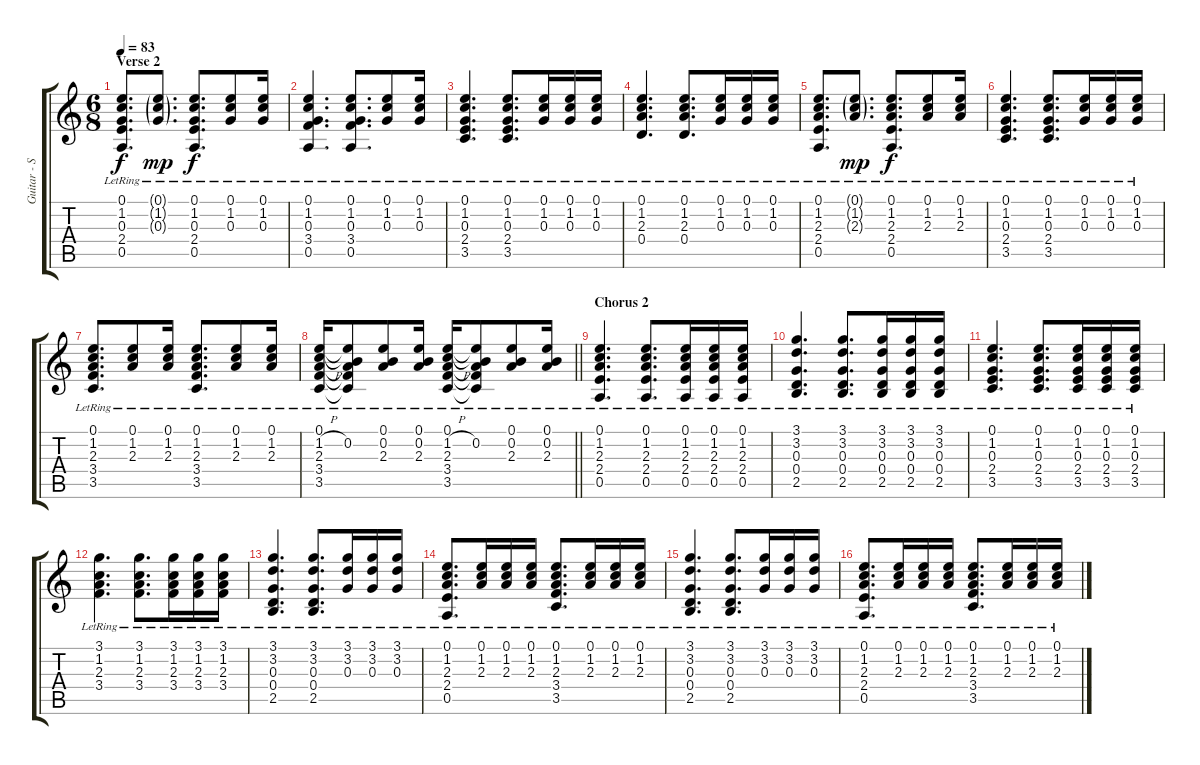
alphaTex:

\track ("Guitar - Simon Neil" "Guitar - S") {instrument electricguitarclean}
\staff {score tabs}
\tuning (E4 B3 G3 D3 A2 D2) {hide}
\ts (6 8)
\section ("" "Verse 2")
\tempo 83
\clef g2
\ks aminor
(0.1{lr} 1.2{lr} 0.3{lr} 2.4{lr} 0.5{lr}).8{d dy f} (0.1{g lr} 1.2{g lr} 0.3{g lr}).8{d dy mp} (0.1{lr} 1.2{lr} 0.3{lr} 2.4{lr} 0.5{lr}).8{d dy f} (0.1{lr} 1.2{lr} 0.3{lr}).8 (0.1{lr} 1.2{lr} 0.3{lr}).16 |
(0.1{lr} 1.2{lr} 0.3{lr} 3.4{lr} 0.5{lr}).4{d} (0.1{lr} 1.2{lr} 0.3{lr} 3.4{lr} 0.5{lr}).8{d} (0.1{lr} 1.2{lr} 0.3{lr}).8 (0.1{lr} 1.2{lr} 0.3{lr}).16 |
(0.1{lr} 1.2{lr} 0.3{lr} 2.4{lr} 3.5{lr}).4{d} (0.1{lr} 1.2{lr} 0.3{lr} 2.4{lr} 3.5{lr}).8{d} (0.1{lr} 1.2{lr} 0.3{lr}).16 (0.1{lr} 1.2{lr} 0.3{lr}).16 (0.1{lr} 1.2{lr} 0.3{lr}).16 |
(0.1{lr} 1.2{lr} 2.3{lr} 0.4{lr}).4{d} (0.1{lr} 1.2{lr} 2.3{lr} 0.4{lr}).8{d} (0.1{lr} 1.2{lr} 0.3{lr}).16 (0.1{lr} 1.2{lr} 0.3{lr}).16 (0.1{lr} 1.2{lr} 0.3{lr}).16 |
(0.1{lr} 1.2{lr} 2.3{lr} 2.4{lr} 0.5{lr}).8{d} (0.1{g lr} 1.2{g lr} 2.3{g lr}).8{d dy mp} (0.1{lr} 1.2{lr} 2.3{lr} 2.4{lr} 0.5{lr}).8{d dy f} (0.1{lr} 1.2{lr} 2.3{lr}).8 (0.1{lr} 1.2{lr} 2.3{lr}).16 |
(0.1{lr} 1.2{lr} 0.3{lr} 2.4{lr} 3.5{lr}).4{d} (0.1{lr} 1.2{lr} 0.3{lr} 2.4{lr} 3.5{lr}).8{d} (0.1{lr} 1.2{lr} 0.3{lr}).16 (0.1{lr} 1.2{lr} 0.3{lr}).16 (0.1{lr} 1.2{lr} 0.3{lr}).16 |
(0.1{lr} 1.2{lr} 2.3{lr} 3.4{lr} 3.5{lr}).8{d} (0.1{lr} 1.2{lr} 2.3{lr}).8 (0.1{lr} 1.2{lr} 2.3{lr}).16 (0.1{lr} 1.2{lr} 2.3{lr} 3.4{lr} 3.5{lr}).8{d} (0.1{lr} 1.2{lr} 2.3{lr}).8 (0.1{lr} 1.2{lr} 2.3{lr}).16 |
\barLineRight lightlight
(0.1{lr} 1.2{h lr} 2.3{lr} 3.4{lr} 3.5{lr}).16 (0.1{t} 0.2{lr} 2.3{t} 3.4{t} 3.5{t}).8 (0.1{lr} 0.2{lr} 2.3{lr}).8 (0.1{lr} 0.2{lr} 2.3{lr}).16 (0.1{lr} 1.2{h lr} 2.3{lr} 3.4{lr} 3.5{lr}).16 (0.1{t} 0.2{lr} 2.3{t} 3.4{t} 3.5{t}).8 (0.1{lr} 0.2{lr} 2.3{lr}).8 (0.1{lr} 0.2{lr} 2.3{lr}).16 |
\section ("" "Chorus 2")
(0.1{lr} 1.2{lr} 2.3{lr} 2.4{lr} 0.5{lr}).4{d} (0.1{lr} 1.2{lr} 2.3{lr} 2.4{lr} 0.5{lr}).8{d} (0.1{lr} 1.2{lr} 2.3{lr} 2.4{lr} 0.5{lr}).16 (0.1{lr} 1.2{lr} 2.3{lr} 2.4{lr} 0.5{lr}).16 (0.1{lr} 1.2{lr} 2.3{lr} 2.4{lr} 0.5{lr}).16 |
(3.1{lr} 3.2{lr} 0.3{lr} 0.4{lr} 2.5{lr}).4{d} (3.1{lr} 3.2{lr} 0.3{lr} 0.4{lr} 2.5{lr}).8{d} (3.1{lr} 3.2{lr} 0.3{lr} 0.4{lr} 2.5{lr}).16 (3.1{lr} 3.2{lr} 0.3{lr} 0.4{lr} 2.5{lr}).16 (3.1{lr} 3.2{lr} 0.3{lr} 0.4{lr} 2.5{lr}).16 |
(0.1{lr} 1.2{lr} 0.3{lr} 2.4{lr} 3.5{lr}).4{d} (0.1{lr} 1.2{lr} 0.3{lr} 2.4{lr} 3.5{lr}).8{d} (0.1{lr} 1.2{lr} 0.3{lr} 2.4{lr} 3.5{lr}).16 (0.1{lr} 1.2{lr} 0.3{lr} 2.4{lr} 3.5{lr}).16 (0.1{lr} 1.2{lr} 0.3{lr} 2.4{lr} 3.5{lr}).16 |
(3.1{lr} 1.2{lr} 2.3{lr} 3.4{lr}).4{d} (3.1{lr} 1.2{lr} 2.3{lr} 3.4{lr}).8{d} (3.1{lr} 1.2{lr} 2.3{lr} 3.4{lr}).16 (3.1{lr} 1.2{lr} 2.3{lr} 3.4{lr}).16 (3.1{lr} 1.2{lr} 2.3{lr} 3.4{lr}).16 |
(3.1{lr} 3.2{lr} 0.3{lr} 0.4{lr} 2.5{lr}).4{d} (3.1{lr} 3.2{lr} 0.3{lr} 0.4{lr} 2.5{lr}).8{d} (3.1{lr} 3.2{lr} 0.3{lr}).16 (3.1{lr} 3.2{lr} 0.3{lr}).16 (3.1{lr} 3.2{lr} 0.3{lr}).16 |
(0.1{lr} 1.2{lr} 2.3{lr} 2.4{lr} 0.5{lr}).8{d} (0.1{lr} 1.2{lr} 2.3{lr}).16 (0.1{lr} 1.2{lr} 2.3{lr}).16 (0.1{lr} 1.2{lr} 2.3{lr}).16 (0.1{lr} 1.2{lr} 2.3{lr} 3.4{lr} 3.5{lr}).8{d} (0.1{lr} 1.2{lr} 2.3{lr}).16 (0.1{lr} 1.2{lr} 2.3{lr}).16 (0.1{lr} 1.2{lr} 2.3{lr}).16 |
(3.1{lr} 3.2{lr} 0.3{lr} 0.4{lr} 2.5{lr}).4{d} (3.1{lr} 3.2{lr} 0.3{lr} 0.4{lr} 2.5{lr}).8{d} (3.1{lr} 3.2{lr} 0.3{lr}).16 (3.1{lr} 3.2{lr} 0.3{lr}).16 (3.1{lr} 3.2{lr} 0.3{lr}).16 |
(0.1{lr} 1.2{lr} 2.3{lr} 2.4{lr} 0.5{lr}).8{d} (0.1{lr} 1.2{lr} 2.3{lr}).16 (0.1{lr} 1.2{lr} 2.3{lr}).16 (0.1{lr} 1.2{lr} 2.3{lr}).16 (0.1{lr} 1.2{lr} 2.3{lr} 3.4{lr} 3.5{lr}).8{d} (0.1{lr} 1.2{lr} 2.3{lr}).16 (0.1{lr} 1.2{lr} 2.3{lr}).16 (0.1{lr} 1.2{lr} 2.3{lr}).16
